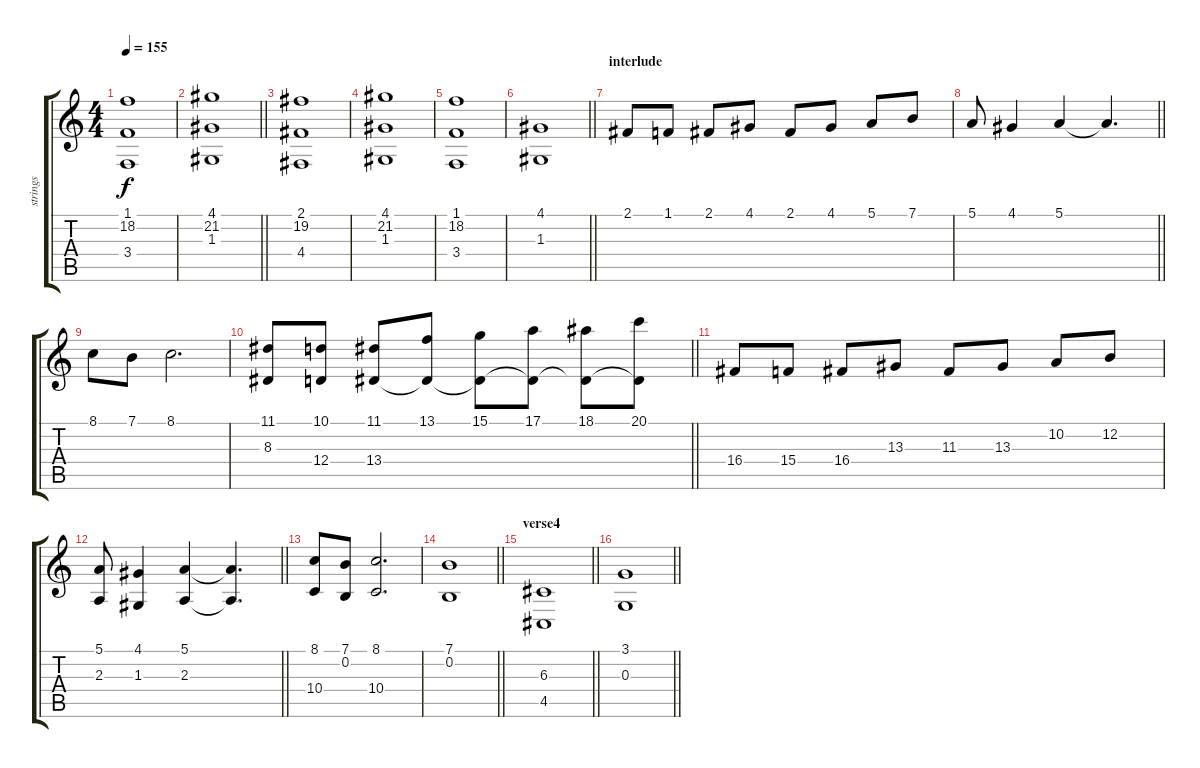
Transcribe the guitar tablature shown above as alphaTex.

\track ("strings" "strings") {instrument stringensemble1}
\staff {score tabs}
\tuning (E4 B3 G3 D3 A2 E2) {hide}
\ts (4 4)
\tempo 155
\clef g2
\ks c
(1.1 18.2 3.4).1{dy f} |
\barLineRight lightlight
(4.1 21.2 1.3).1 |
(2.1 19.2 4.4).1 |
(4.1 21.2 1.3).1 |
(1.1 18.2 3.4).1 |
\barLineRight lightlight
(4.1 1.3).1 |
\section ("" "interlude")
2.1.8 1.1.8 2.1.8 4.1.8 2.1.8 4.1.8 5.1.8 7.1.8 |
\barLineRight lightlight
5.1.8 4.1.4 5.1.4 5.1{t}.4{d} |
8.1.8 7.1.8 8.1.2{d} |
\barLineRight lightlight
(11.1 8.3).8 (10.1 12.4).8 (11.1 13.4).8 (13.1 13.4{t}).8 (15.1 13.4{t}).8 (17.1 13.4{t}).8 (18.1 13.4{t}).8 (20.1 13.4{t}).8 |
16.4.8 15.4.8 16.4.8 13.3.8 11.3.8 13.3.8 10.2.8 12.2.8 |
\barLineRight lightlight
(5.1 2.3).8 (4.1 1.3).4 (5.1 2.3).4 (5.1{t} 2.3{t}).4{d} |
(8.1 10.4).8 (7.1 0.2).8 (8.1 10.4).2{d} |
\barLineRight lightlight
(7.1 0.2).1 |
\section ("" "verse4")
\barLineRight lightlight
(6.3 4.5).1 |
\barLineRight lightlight
(3.1 0.3).1
